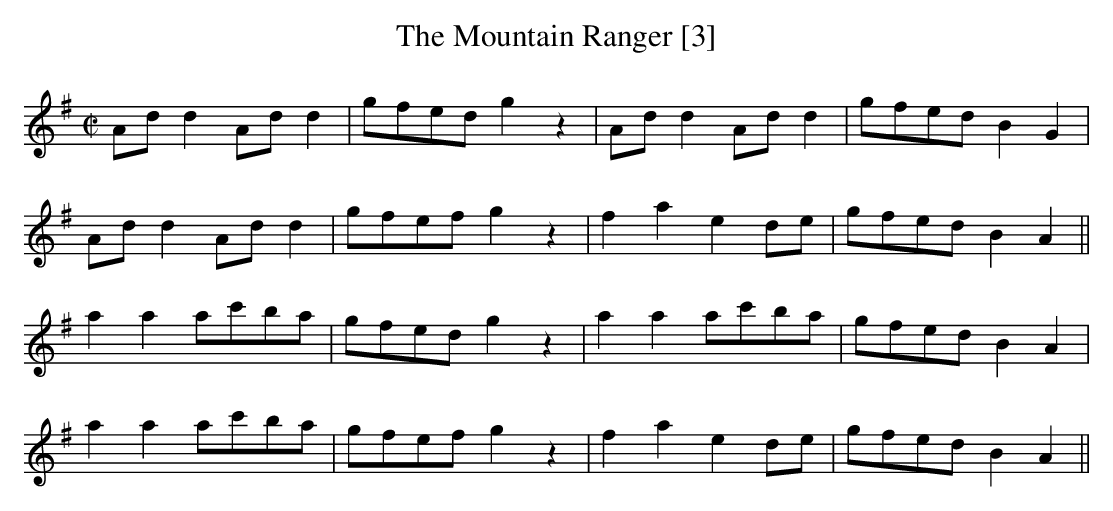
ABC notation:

X:1
T:Mountain Ranger [3], The
M:C|
L:1/8
K:Ador
Ad d2 Ad d2|gfed g2z2|Ad d2 Ad d2|gfed B2G2|
Ad d2 Ad d2|gfef g2z2|f2a2e2de|gfed B2A2||
a2a2 ac'ba|gfed g2z2|a2a2 ac'ba|gfed B2A2|
a2a2 ac'ba|gfef g2z2|f2a2e2de|gfed B2A2||
